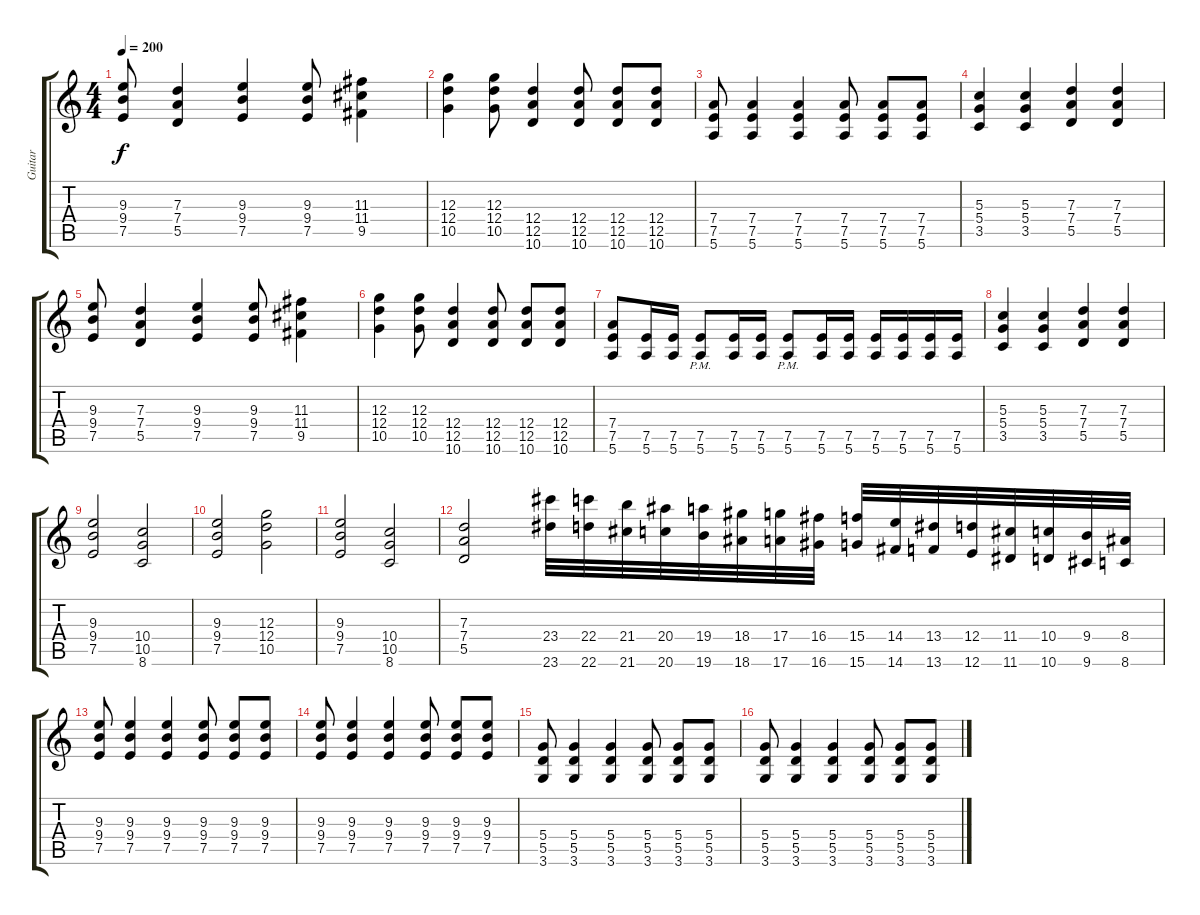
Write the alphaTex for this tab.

\track ("Guitar" "Guitar") {instrument distortionguitar}
\staff {score tabs}
\tuning (E4 B3 G3 D3 A2 E2) {hide}
\ts (4 4)
\tempo 200
\clef g2
\ks c
(9.3 9.4 7.5).8{dy f} (7.3 7.4 5.5).4 (9.3 9.4 7.5).4 (9.3 9.4 7.5).8 (11.3 11.4 9.5).4 |
(12.3 12.4 10.5).4 (12.3 12.4 10.5).8 (12.4 12.5 10.6).4 (12.4 12.5 10.6).8 (12.4 12.5 10.6).8 (12.4 12.5 10.6).8 |
(7.4 7.5 5.6).8 (7.4 7.5 5.6).4 (7.4 7.5 5.6).4 (7.4 7.5 5.6).8 (7.4 7.5 5.6).8 (7.4 7.5 5.6).8 |
(5.3 5.4 3.5).4 (5.3 5.4 3.5).4 (7.3 7.4 5.5).4 (7.3 7.4 5.5).4 |
(9.3 9.4 7.5).8 (7.3 7.4 5.5).4 (9.3 9.4 7.5).4 (9.3 9.4 7.5).8 (11.3 11.4 9.5).4 |
(12.3 12.4 10.5).4 (12.3 12.4 10.5).8 (12.4 12.5 10.6).4 (12.4 12.5 10.6).8 (12.4 12.5 10.6).8 (12.4 12.5 10.6).8 |
(7.4 7.5 5.6).8 (7.5 5.6).16 (7.5 5.6).16 (7.5{pm} 5.6{pm}).8 (7.5 5.6).16 (7.5 5.6).16 (7.5{pm} 5.6{pm}).8 (7.5 5.6).16 (7.5 5.6).16 (7.5 5.6).16 (7.5 5.6).16 (7.5 5.6).16 (7.5 5.6).16 |
(5.3 5.4 3.5).4 (5.3 5.4 3.5).4 (7.3 7.4 5.5).4 (7.3 7.4 5.5).4 |
(9.3 9.4 7.5).2 (10.4 10.5 8.6).2 |
(9.3 9.4 7.5).2 (12.3 12.4 10.5).2 |
(9.3 9.4 7.5).2 (10.4 10.5 8.6).2 |
(7.3 7.4 5.5).2 (23.4 23.6).32 (22.4 22.6).32 (21.4 21.6).32 (20.4 20.6).32 (19.4 19.6).32 (18.4 18.6).32 (17.4 17.6).32 (16.4 16.6).32 (15.4 15.6).32 (14.4 14.6).32 (13.4 13.6).32 (12.4 12.6).32 (11.4 11.6).32 (10.4 10.6).32 (9.4 9.6).32 (8.4 8.6).32 |
(9.3 9.4 7.5).8 (9.3 9.4 7.5).4 (9.3 9.4 7.5).4 (9.3 9.4 7.5).8 (9.3 9.4 7.5).8 (9.3 9.4 7.5).8 |
(9.3 9.4 7.5).8 (9.3 9.4 7.5).4 (9.3 9.4 7.5).4 (9.3 9.4 7.5).8 (9.3 9.4 7.5).8 (9.3 9.4 7.5).8 |
(5.4 5.5 3.6).8 (5.4 5.5 3.6).4 (5.4 5.5 3.6).4 (5.4 5.5 3.6).8 (5.4 5.5 3.6).8 (5.4 5.5 3.6).8 |
(5.4 5.5 3.6).8 (5.4 5.5 3.6).4 (5.4 5.5 3.6).4 (5.4 5.5 3.6).8 (5.4 5.5 3.6).8 (5.4 5.5 3.6).8
